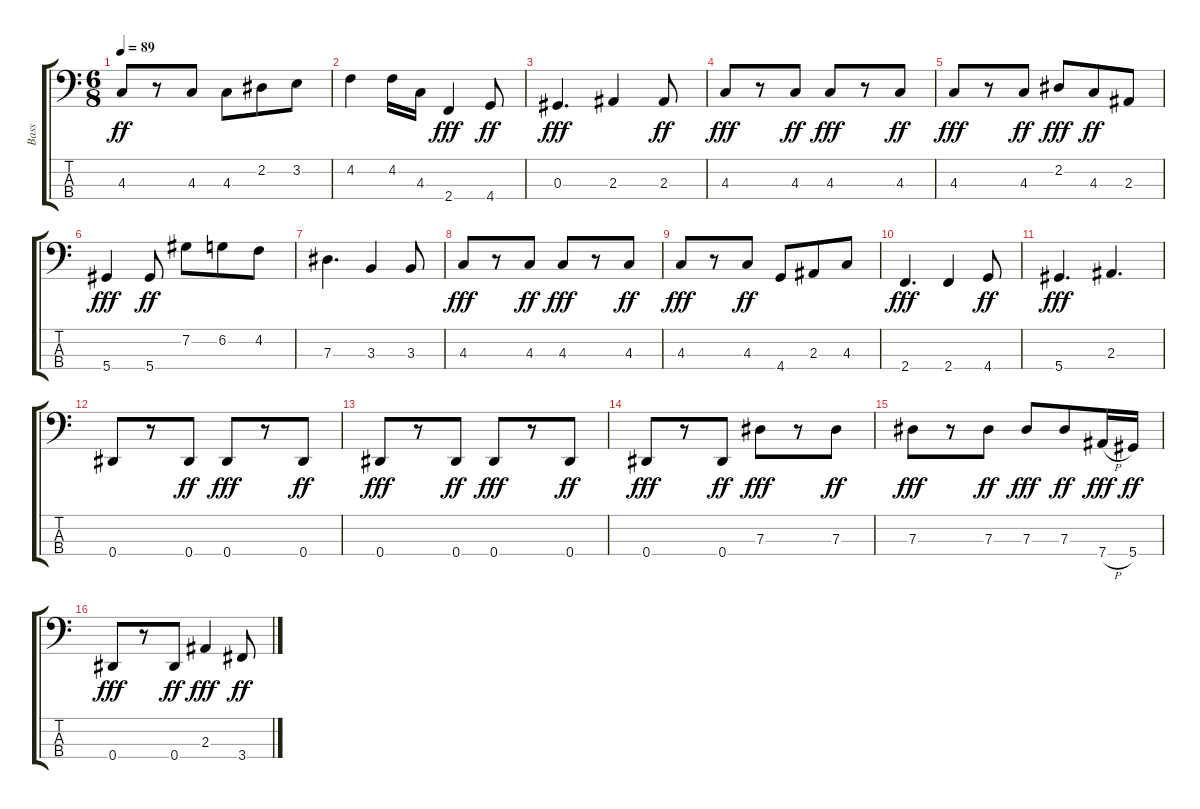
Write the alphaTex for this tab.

\track ("Bass" "Bass") {instrument electricbassfinger}
\staff {score tabs}
\tuning (Gb2 Db2 Ab1 Eb1) {hide}
\ts (6 8)
\tempo 89
\clef f4
\ks c
4.3.8{dy ff} r.8 4.3.8 4.3.8 2.2.8 3.2.8 |
4.2.4 4.2.16 4.3.16 2.4.4{dy fff} 4.4.8{dy ff} |
0.3.4{d dy fff} 2.3.4 2.3.8{dy ff} |
4.3.8{dy fff} r.8 4.3.8{dy ff} 4.3.8{dy fff} r.8 4.3.8{dy ff} |
4.3.8{dy fff} r.8 4.3.8{dy ff} 2.2.8{dy fff} 4.3.8{dy ff} 2.3.8 |
5.4.4{dy fff} 5.4.8{dy ff} 7.2.8 6.2.8 4.2.8 |
7.3.4{d} 3.3.4 3.3.8 |
4.3.8{dy fff} r.8 4.3.8{dy ff} 4.3.8{dy fff} r.8 4.3.8{dy ff} |
4.3.8{dy fff} r.8 4.3.8{dy ff} 4.4.8 2.3.8 4.3.8 |
2.4.4{d dy fff} 2.4.4 4.4.8{dy ff} |
5.4.4{d dy fff} 2.3.4{d} |
0.4.8 r.8 0.4.8{dy ff} 0.4.8{dy fff} r.8 0.4.8{dy ff} |
0.4.8{dy fff} r.8 0.4.8{dy ff} 0.4.8{dy fff} r.8 0.4.8{dy ff} |
0.4.8{dy fff} r.8 0.4.8{dy ff} 7.3.8{dy fff} r.8 7.3.8{dy ff} |
7.3.8{dy fff} r.8 7.3.8{dy ff} 7.3.8{dy fff} 7.3.8{dy ff} 7.4{h}.16{dy fff} 5.4.16{dy ff} |
0.4.8{dy fff} r.8 0.4.8{dy ff} 2.3.4{dy fff} 3.4.8{dy ff}
